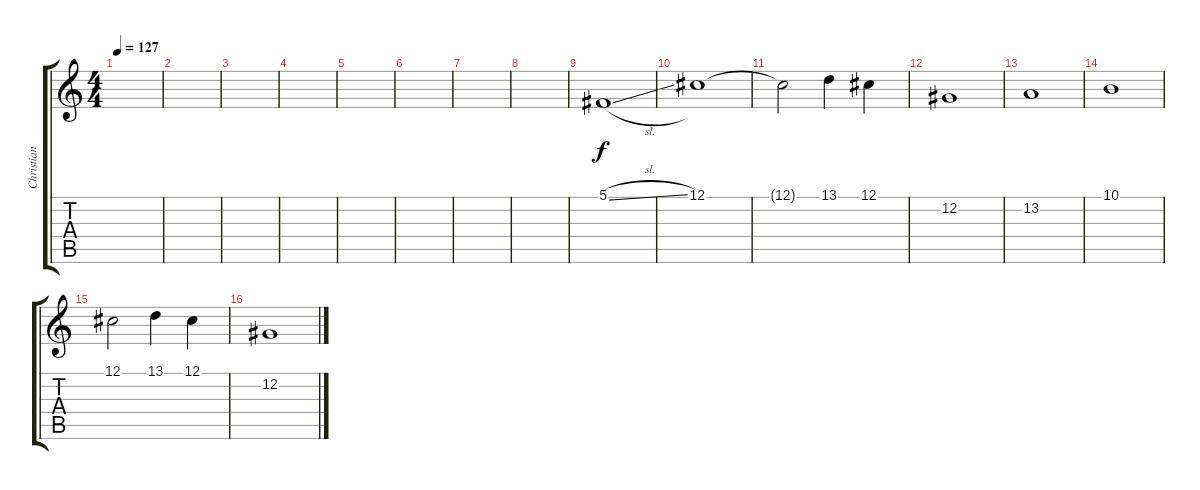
\track ("Christian \"Flake\" Lorenz - Keyboard" "Christian ") {instrument lead5charang}
\staff {score tabs}
\tuning (Db4 Ab3 E3 B2 Gb2 Db2) {hide}
\ts (4 4)
\tempo 127
\clef g2
\ks c
|
|
|
|
|
|
|
|
5.1{sl}.1{volume 16} |
12.1.1{volume 16} |
12.1{t}.2 13.1.4 12.1.4 |
12.2.1 |
13.2.1 |
10.1.1 |
12.1.2 13.1.4 12.1.4 |
12.2.1
